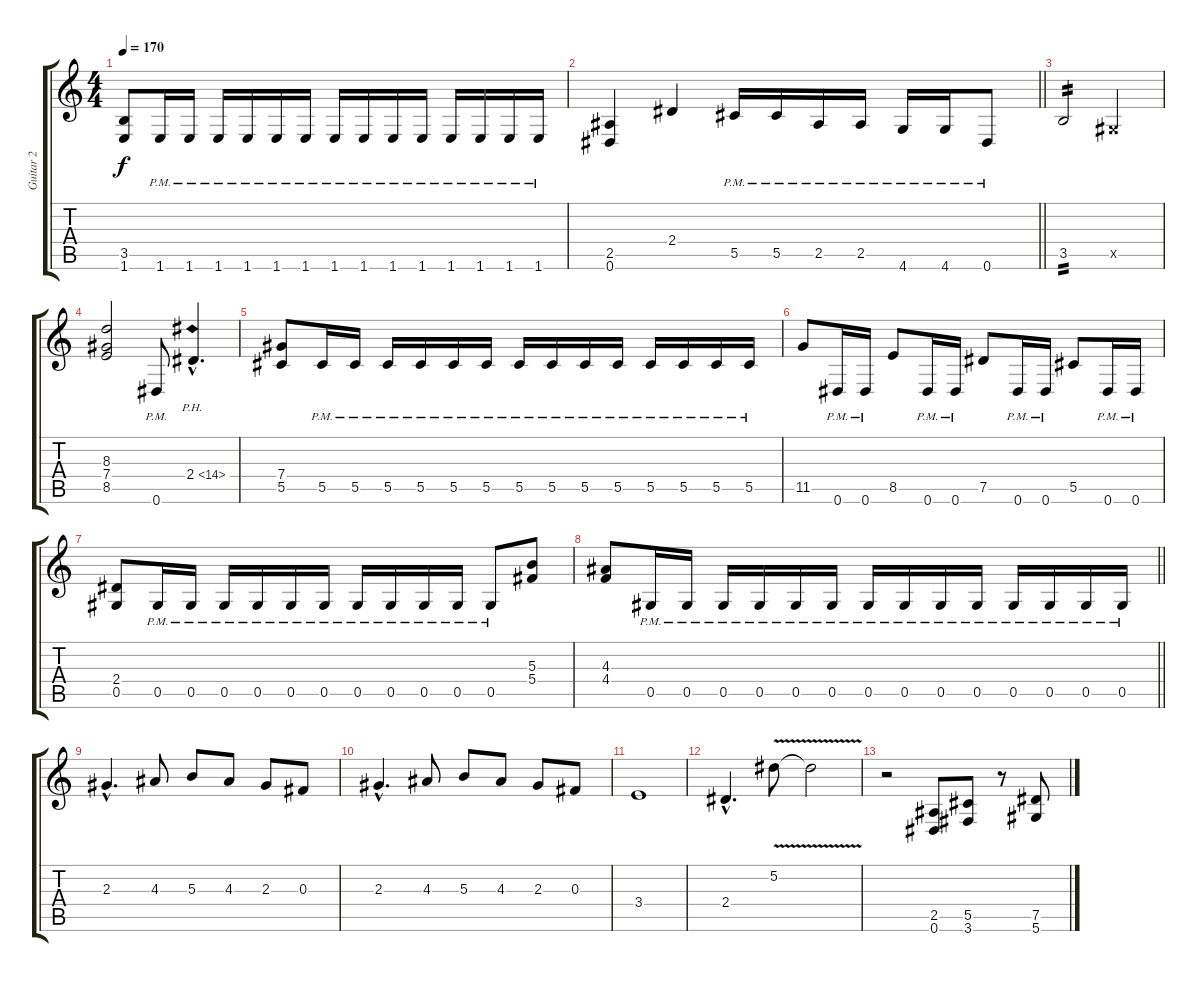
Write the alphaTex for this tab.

\track ("Guitar 2" "Guitar 2") {instrument distortionguitar}
\staff {score tabs}
\tuning (Eb4 Bb3 Gb3 Db3 Ab2 Eb2) {hide}
\ts (4 4)
\tempo 170
\clef g2
\ks c
(3.5 1.6).8{dy f} 1.6{pm}.16 1.6{pm}.16 1.6{pm}.16 1.6{pm}.16 1.6{pm}.16 1.6{pm}.16 1.6{pm}.16 1.6{pm}.16 1.6{pm}.16 1.6{pm}.16 1.6{pm}.16 1.6{pm}.16 1.6{pm}.16 1.6{pm}.16 |
\barLineRight lightlight
(2.5 0.6).4 2.4.4 5.5{pm}.16 5.5{pm}.16 2.5{pm}.16 2.5{pm}.16 4.6{pm}.16 4.6{pm}.16 0.6{pm}.8 |
3.5.2{tp 2} 0.5{x}.2 |
(8.3 7.4 8.5).2 0.6{pm}.8 2.4{ph 12 hac}.4{d} |
(7.4 5.5).8 5.5{pm}.16 5.5{pm}.16 5.5{pm}.16 5.5{pm}.16 5.5{pm}.16 5.5{pm}.16 5.5{pm}.16 5.5{pm}.16 5.5{pm}.16 5.5{pm}.16 5.5{pm}.16 5.5{pm}.16 5.5{pm}.16 5.5{pm}.16 |
11.5.8 0.6{pm}.16 0.6{pm}.16 8.5.8 0.6{pm}.16 0.6{pm}.16 7.5.8 0.6{pm}.16 0.6{pm}.16 5.5.8 0.6{pm}.16 0.6{pm}.16 |
(2.4 0.5).8 0.5{pm}.16 0.5{pm}.16 0.5{pm}.16 0.5{pm}.16 0.5{pm}.16 0.5{pm}.16 0.5{pm}.16 0.5{pm}.16 0.5{pm}.16 0.5{pm}.16 0.5{pm}.8 (5.3 5.4).8 |
\barLineRight lightlight
(4.3 4.4).8 0.5{pm}.16 0.5{pm}.16 0.5{pm}.16 0.5{pm}.16 0.5{pm}.16 0.5{pm}.16 0.5{pm}.16 0.5{pm}.16 0.5{pm}.16 0.5{pm}.16 0.5{pm}.16 0.5{pm}.16 0.5{pm}.16 0.5{pm}.16 |
2.3{hac}.4{d} 4.3.8 5.3.8 4.3.8 2.3.8 0.3.8 |
2.3{hac}.4{d} 4.3.8 5.3.8 4.3.8 2.3.8 0.3.8 |
3.4.1 |
2.4{hac}.4{d} 5.2{v}.8 5.2{t}.2 |
r.2 (2.5 0.6).8 (5.5 3.6).8 r.8 (7.5 5.6).8
